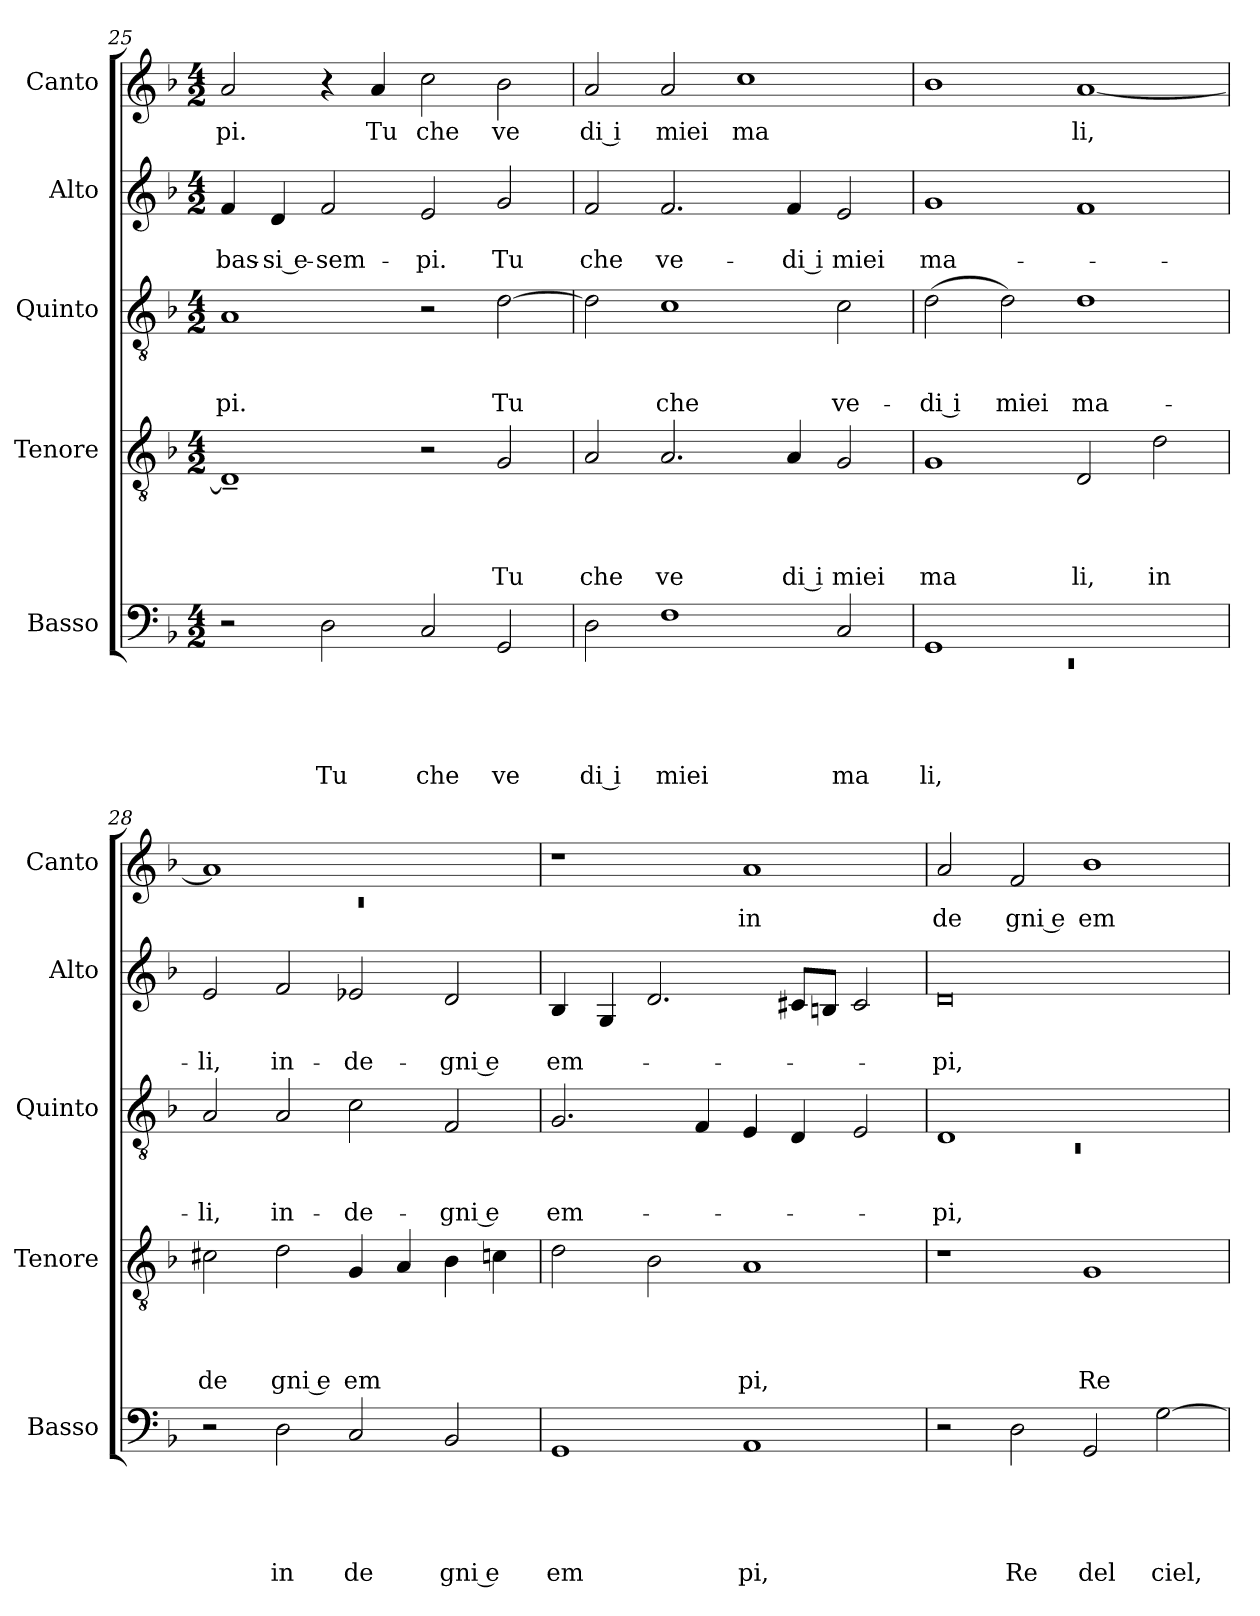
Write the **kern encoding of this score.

**kern	**text	**text	**text	**text	**text	**kern	**text	**text	**text	**text	**kern	**text	**text	**text	**kern	**text	**text	**kern	**text
*part5	*part5	*part5	*part5	*part5	*part5	*part4	*part4	*part4	*part4	*part4	*part3	*part3	*part3	*part3	*part2	*part2	*part2	*part1	*part1
*staff5	*staff5	*staff5	*staff5	*staff5	*staff5	*staff4	*staff4	*staff4	*staff4	*staff4	*staff3	*staff3	*staff3	*staff3	*staff2	*staff2	*staff2	*staff1	*staff1
*I"Basso	*	*	*	*	*	*I"Tenore	*	*	*	*	*I"Quinto	*	*	*	*I"Alto	*	*	*I"Canto	*
*I'Basso	*	*	*	*	*	*I'Tenore	*	*	*	*	*I'Quinto	*	*	*	*I'Alto	*	*	*I'Canto	*
!!LO:LB:g=z
*clefF4	*	*	*	*	*	*clefGv2	*	*	*	*	*clefGv2	*	*	*	*clefG2	*	*	*clefG2	*
*k[b-]	*	*	*	*	*	*k[b-]	*	*	*	*	*k[b-]	*	*	*	*k[b-]	*	*	*k[b-]	*
*F:	*	*	*	*	*	*F:	*	*	*	*	*F:	*	*	*	*F:	*	*	*F:	*
*M4/2	*	*	*	*	*	*M4/2	*	*	*	*	*M4/2	*	*	*	*M4/2	*	*	*M4/2	*
=25	=25	=25	=25	=25	=25	=25	=25	=25	=25	=25	=25	=25	=25	=25	=25	=25	=25	=25	=25
!	!	!	!	!	!	!	!	!	!	!	!	!	!	!LO:LY:b	!	!	!LO:LY:b	!	!LO:LY:b
2r	.	.	.	.	.	1D~<]	.	.	.	.	1A	.	.	-pi.	4f/	.	bas-	2a/	pi.
!	!	!	!	!	!	!	!	!	!	!	!	!	!	!	!	!	!LO:LY:b:rj	!	!
.	.	.	.	.	.	.	.	.	.	.	.	.	.	.	4d/	.	-si e-	.	.
!	!	!	!	!	!LO:LY:b	!	!	!	!	!	!	!	!	!	!	!	!LO:LY:b	!	!
2D\	.	.	.	.	Tu	.	.	.	.	.	.	.	.	.	2f/	.	-sem-	4r	.
!	!	!	!	!	!	!	!	!	!	!	!	!	!	!	!	!	!	!	!LO:LY:b
.	.	.	.	.	.	.	.	.	.	.	.	.	.	.	.	.	.	4a/	Tu
!	!	!	!	!	!LO:LY:b	!	!	!	!	!	!	!	!	!	!	!	!LO:LY:b	!	!LO:LY:b
2C/	.	.	.	.	che	2r	.	.	.	.	2r	.	.	.	2e/	.	-pi.	2cc\	che
!	!	!	!	!	!LO:LY:b	!	!	!	!	!LO:LY:b	!	!	!	!LO:LY:b	!	!	!LO:LY:b	!	!LO:LY:b
2GG/	.	.	.	.	ve	2G/	.	.	.	Tu	[>2d\	.	.	Tu	2g/	.	Tu	2b-\	ve
=26	=26	=26	=26	=26	=26	=26	=26	=26	=26	=26	=26	=26	=26	=26	=26	=26	=26	=26	=26
!	!	!	!	!	!LO:LY:b:rj	!	!	!	!	!LO:LY:b	!	!	!	!	!	!	!LO:LY:b	!	!LO:LY:b:rj
2D\	.	.	.	.	di i	2A/	.	.	.	che	2d\]	.	.	.	2f/	.	che	2a/	di i
!	!	!	!	!	!LO:LY:b	!	!	!	!	!LO:LY:b	!	!	!	!LO:LY:b	!	!	!LO:LY:b	!	!LO:LY:b
1F	.	.	.	.	miei	2.A/	.	.	.	ve	1c	.	.	che	2.f/	.	ve-	2a/	miei
!	!	!	!	!	!	!	!	!	!	!	!	!	!	!	!	!	!	!	!LO:LY:b
.	.	.	.	.	.	.	.	.	.	.	.	.	.	.	.	.	.	1cc	ma
!	!	!	!	!	!	!	!	!	!	!LO:LY:b:rj	!	!	!	!	!	!	!LO:LY:b:rj	!	!
.	.	.	.	.	.	4A/	.	.	.	di i	.	.	.	.	4f/	.	-di i	.	.
!	!	!	!	!	!LO:LY:b	!	!	!	!	!LO:LY:b	!	!	!	!LO:LY:b	!	!	!LO:LY:b	!	!
2C/	.	.	.	.	ma	2G/	.	.	.	miei	2c\	.	.	ve-	2e/	.	miei	.	.
=27	=27	=27	=27	=27	=27	=27	=27	=27	=27	=27	=27	=27	=27	=27	=27	=27	=27	=27	=27
*^	*	*	*	*	*	*	*	*	*	*	*	*	*	*	*	*	*	*	*
!	!LO:N:vis=1	!	!	!	!	!LO:LY:b	!	!	!	!	!LO:LY:b	!	!	!	!LO:LY:b:rj	!	!	!LO:LY:b	!	!
1GG	0rEE	.	.	.	.	li,	1G	.	.	.	ma	(<2d\	.	.	-di i	1g	.	ma-	1b-	.
!	!	!	!	!	!	!	!	!	!	!	!	!	!	!	!LO:LY:b	!	!	!	!	!
.	.	.	.	.	.	.	.	.	.	.	.	2d\)	.	.	miei	.	.	.	.	.
!	!	!	!	!	!	!	!	!	!	!	!LO:LY:b	!	!	!	!LO:LY:b	!	!	!	!	!LO:LY:b
1ryy	.	.	.	.	.	.	2D/	.	.	.	li,	1d	.	.	ma-	1f	.	.	[<1a	li,
!	!	!	!	!	!	!	!	!	!	!	!LO:LY:b	!	!	!	!	!	!	!	!	!
.	.	.	.	.	.	.	2d\	.	.	.	in	.	.	.	.	.	.	.	.	.
*v	*v	*	*	*	*	*	*	*	*	*	*	*	*	*	*	*	*	*	*	*
=28	=28	=28	=28	=28	=28	=28	=28	=28	=28	=28	=28	=28	=28	=28	=28	=28	=28	=28	=28
*	*	*	*	*	*	*	*	*	*	*	*	*	*	*	*	*	*	*^	*
!	!	!	!	!	!	!	!	!	!	!LO:LY:b	!	!	!	!LO:LY:b	!	!	!LO:LY:b	!	!LO:N:vis=1	!
2r	.	.	.	.	.	2c#X\	.	.	.	de	2A/	.	.	-li,	2e/	.	-li,	1a]	0rc	.
!	!	!	!	!	!LO:LY:b	!	!	!	!	!LO:LY:b:rj	!	!	!	!LO:LY:b	!	!	!LO:LY:b	!	!	!
2D\	.	.	.	.	in	2d\	.	.	.	gni e	2A/	.	.	in-	2f/	.	in-	.	.	.
!	!	!	!	!	!LO:LY:b	!	!	!	!	!LO:LY:b	!	!	!	!LO:LY:b	!	!	!LO:LY:b	!	!	!
2C/	.	.	.	.	de	4G/	.	.	.	em	2c\	.	.	-de-	2e-X/	.	-de-	1ryy	.	.
.	.	.	.	.	.	4A/	.	.	.	.	.	.	.	.	.	.	.	.	.	.
!	!	!	!	!	!LO:LY:b:rj	!	!	!	!	!	!	!	!	!LO:LY:b:rj	!	!	!LO:LY:b:rj	!	!	!
2BB-/	.	.	.	.	gni e	4B-\	.	.	.	.	2F/	.	.	-gni e	2d/	.	-gni e	.	.	.
.	.	.	.	.	.	4cn\	.	.	.	.	.	.	.	.	.	.	.	.	.	.
*	*	*	*	*	*	*	*	*	*	*	*	*	*	*	*	*	*	*v	*v	*
=29	=29	=29	=29	=29	=29	=29	=29	=29	=29	=29	=29	=29	=29	=29	=29	=29	=29	=29	=29
!	!	!	!	!	!LO:LY:b	!	!	!	!	!	!	!	!	!LO:LY:b	!	!	!LO:LY:b	!	!
1GG	.	.	.	.	em	2d\	.	.	.	.	2.G/	.	.	em-	4B-/	.	em-	1r	.
.	.	.	.	.	.	.	.	.	.	.	.	.	.	.	4G/	.	.	.	.
.	.	.	.	.	.	2B-\	.	.	.	.	.	.	.	.	2.d/	.	.	.	.
.	.	.	.	.	.	.	.	.	.	.	4F/	.	.	.	.	.	.	.	.
!	!	!	!	!	!LO:LY:b	!	!	!	!	!LO:LY:b	!	!	!	!	!	!	!	!	!LO:LY:b
1AA	.	.	.	.	pi,	1A	.	.	.	pi,	4E/	.	.	.	.	.	.	1a	in
.	.	.	.	.	.	.	.	.	.	.	4D/	.	.	.	8c#/L	.	.	.	.
.	.	.	.	.	.	.	.	.	.	.	.	.	.	.	8B/J	.	.	.	.
.	.	.	.	.	.	.	.	.	.	.	2E/	.	.	.	2c#/	.	.	.	.
=30	=30	=30	=30	=30	=30	=30	=30	=30	=30	=30	=30	=30	=30	=30	=30	=30	=30	=30	=30
*	*	*	*	*	*	*	*	*	*	*	*^	*	*	*	*	*	*	*	*
!	!	!	!	!	!	!	!	!	!	!	!	!LO:N:vis=1	!	!	!LO:LY:b	!	!	!LO:LY:b	!	!LO:LY:b
2r	.	.	.	.	.	1r	.	.	.	.	1D	0rC	.	.	-pi,	0d	.	-pi,	2a/	de
!	!	!	!	!	!LO:LY:b	!	!	!	!	!	!	!	!	!	!	!	!	!	!	!LO:LY:b:rj
2D\	.	.	.	.	Re	.	.	.	.	.	.	.	.	.	.	.	.	.	2f/	gni e
!	!	!	!	!	!LO:LY:b	!	!	!	!	!LO:LY:b	!	!	!	!	!	!	!	!	!	!LO:LY:b
2GG/	.	.	.	.	del	1G	.	.	.	Re	1ryy	.	.	.	.	.	.	.	1b-	em
!	!	!	!	!	!LO:LY:b	!	!	!	!	!	!	!	!	!	!	!	!	!	!	!
[<2G\	.	.	.	.	ciel,	.	.	.	.	.	.	.	.	.	.	.	.	.	.	.
*	*	*	*	*	*	*	*	*	*	*	*v	*v	*	*	*	*	*	*	*	*
=	=	=	=	=	=	=	=	=	=	=	=	=	=	=	=	=	=	=	=
*-	*-	*-	*-	*-	*-	*-	*-	*-	*-	*-	*-	*-	*-	*-	*-	*-	*-	*-	*-
